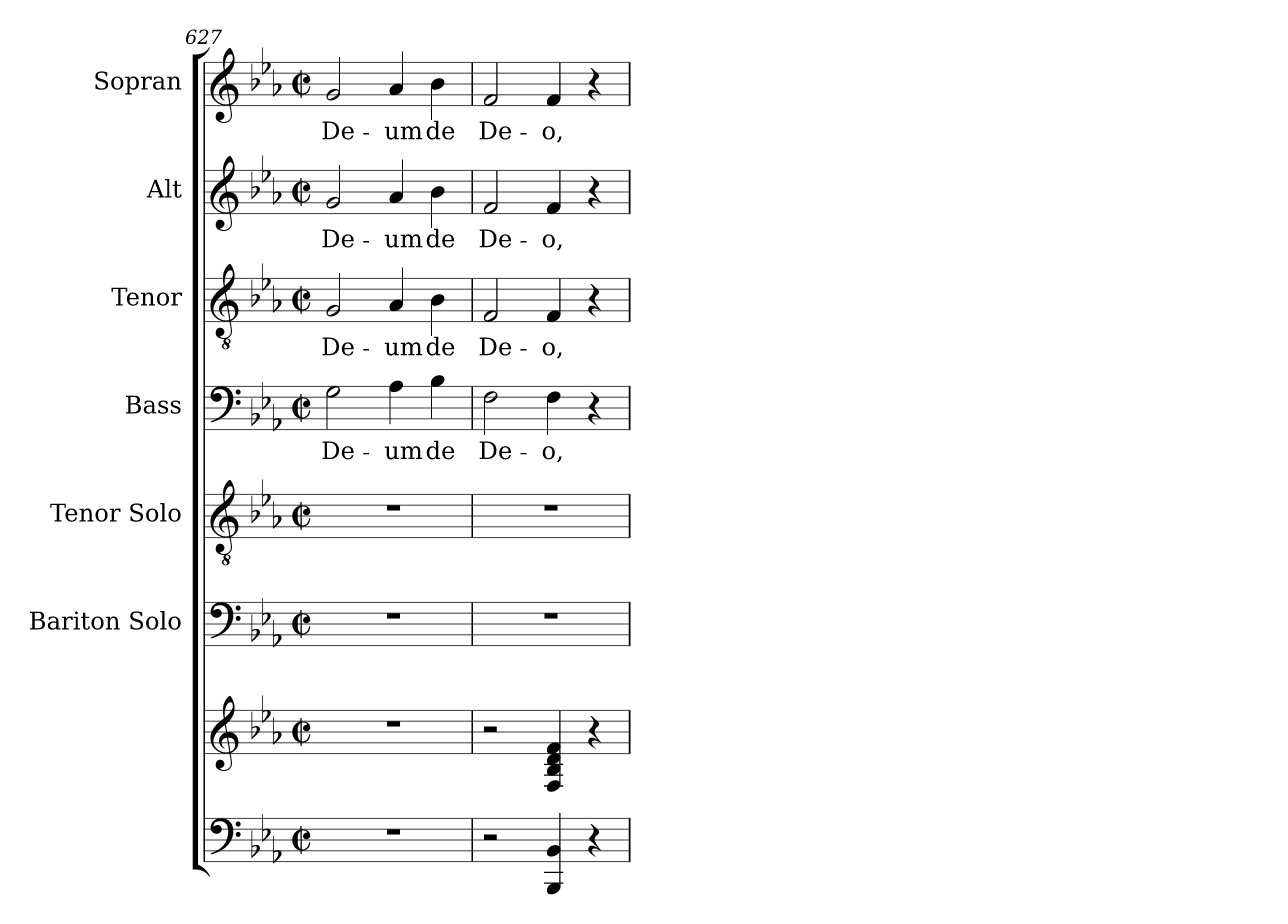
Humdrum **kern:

**kern	**kern	**kern	**kern	**kern	**text	**kern	**text	**kern	**text	**kern	**text
*part7	*part7	*part6	*part5	*part4	*part4	*part3	*part3	*part2	*part2	*part1	*part1
*staff8	*staff7	*staff6	*staff5	*staff4	*staff4	*staff3	*staff3	*staff2	*staff2	*staff1	*staff1
*	*	*I"Bariton Solo	*I"Tenor Solo	*I"Bass	*	*I"Tenor	*	*I"Alt	*	*I"Sopran	*
*	*	*	*	*I'B.	*	*I'T.	*	*I'A.	*	*I'S.	*
*clefF4	*clefG2	*clefF4	*clefGv2	*clefF4	*	*clefGv2	*	*clefG2	*	*clefG2	*
*k[b-e-a-]	*k[b-e-a-]	*k[b-e-a-]	*k[b-e-a-]	*k[b-e-a-]	*	*k[b-e-a-]	*	*k[b-e-a-]	*	*k[b-e-a-]	*
*E-:	*E-:	*E-:	*E-:	*E-:	*	*E-:	*	*E-:	*	*E-:	*
*M2/2	*M2/2	*M2/2	*M2/2	*M2/2	*	*M2/2	*	*M2/2	*	*M2/2	*
*met(c|)	*met(c|)	*met(c|)	*met(c|)	*met(c|)	*	*met(c|)	*	*met(c|)	*	*met(c|)	*
=627	=627	=627	=627	=627	=627	=627	=627	=627	=627	=627	=627
!	!	!	!	!	!LO:LY:b	!	!LO:LY:b	!	!LO:LY:b	!	!LO:LY:b
1r	1r	1r	1r	2G\	De-	2G/	De-	2g/	De-	2g/	De-
!	!	!	!	!	!LO:LY:b	!	!LO:LY:b	!	!LO:LY:b	!	!LO:LY:b
.	.	.	.	4A-\	-um	4A-/	-um	4a-/	-um	4a-/	-um
!	!	!	!	!	!LO:LY:b	!	!LO:LY:b	!	!LO:LY:b	!	!LO:LY:b
.	.	.	.	4B-\	de	4B-\	de	4b-\	de	4b-\	de
!!LO:PB:g=z
=628	=628	=628	=628	=628	=628	=628	=628	=628	=628	=628	=628
!	!	!	!	!	!LO:LY:b	!	!LO:LY:b	!	!LO:LY:b	!	!LO:LY:b
2r	2r	1r	1r	2F\	De-	2F/	De-	2f/	De-	2f/	De-
!	!	!	!	!	!LO:LY:b	!	!LO:LY:b	!	!LO:LY:b	!	!LO:LY:b
4BBB-/ 4BB-/	4F/ 4B-/ 4d/ 4f/	.	.	4F\	-o,	4F/	-o,	4f/	-o,	4f/	-o,
4r	4r	.	.	4r	.	4r	.	4r	.	4r	.
=	=	=	=	=	=	=	=	=	=	=	=
*-	*-	*-	*-	*-	*-	*-	*-	*-	*-	*-	*-
